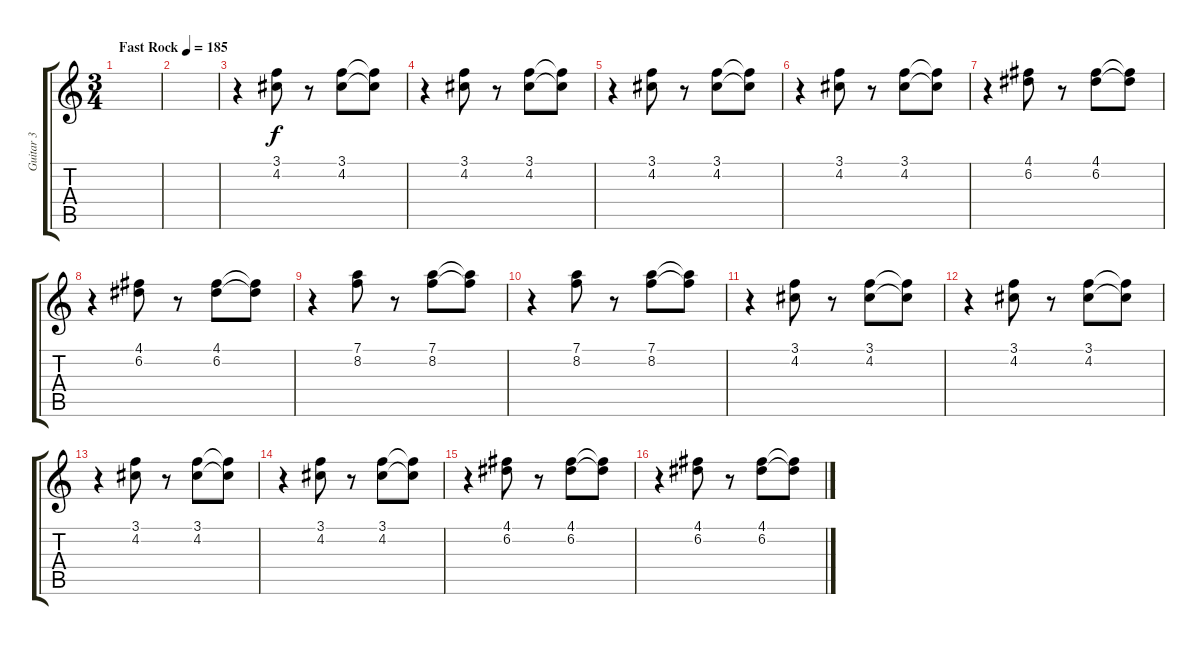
\track ("Guitar 3" "Guitar 3") {instrument distortionguitar}
\staff {score tabs}
\tuning (D4 A3 F3 C3 G2 C2) {hide}
\ts (3 4)
\tempo (185 "Fast Rock")
\clef g2
\ks c
|
|
r.4 (3.1 4.2).8 r.8 (3.1 4.2).8 (3.1{t} 4.2{t}).8 |
r.4 (3.1 4.2).8 r.8 (3.1 4.2).8 (3.1{t} 4.2{t}).8 |
r.4 (3.1 4.2).8 r.8 (3.1 4.2).8 (3.1{t} 4.2{t}).8 |
r.4 (3.1 4.2).8 r.8 (3.1 4.2).8 (3.1{t} 4.2{t}).8 |
r.4 (4.1 6.2).8 r.8 (4.1 6.2).8 (4.1{t} 6.2{t}).8 |
r.4 (4.1 6.2).8 r.8 (4.1 6.2).8 (4.1{t} 6.2{t}).8 |
r.4 (7.1 8.2).8 r.8 (7.1 8.2).8 (7.1{t} 8.2{t}).8 |
r.4 (7.1 8.2).8 r.8 (7.1 8.2).8 (7.1{t} 8.2{t}).8 |
r.4 (3.1 4.2).8 r.8 (3.1 4.2).8 (3.1{t} 4.2{t}).8 |
r.4 (3.1 4.2).8 r.8 (3.1 4.2).8 (3.1{t} 4.2{t}).8 |
r.4 (3.1 4.2).8 r.8 (3.1 4.2).8 (3.1{t} 4.2{t}).8 |
r.4 (3.1 4.2).8 r.8 (3.1 4.2).8 (3.1{t} 4.2{t}).8 |
r.4 (4.1 6.2).8 r.8 (4.1 6.2).8 (4.1{t} 6.2{t}).8 |
r.4 (4.1 6.2).8 r.8 (4.1 6.2).8 (4.1{t} 6.2{t}).8
